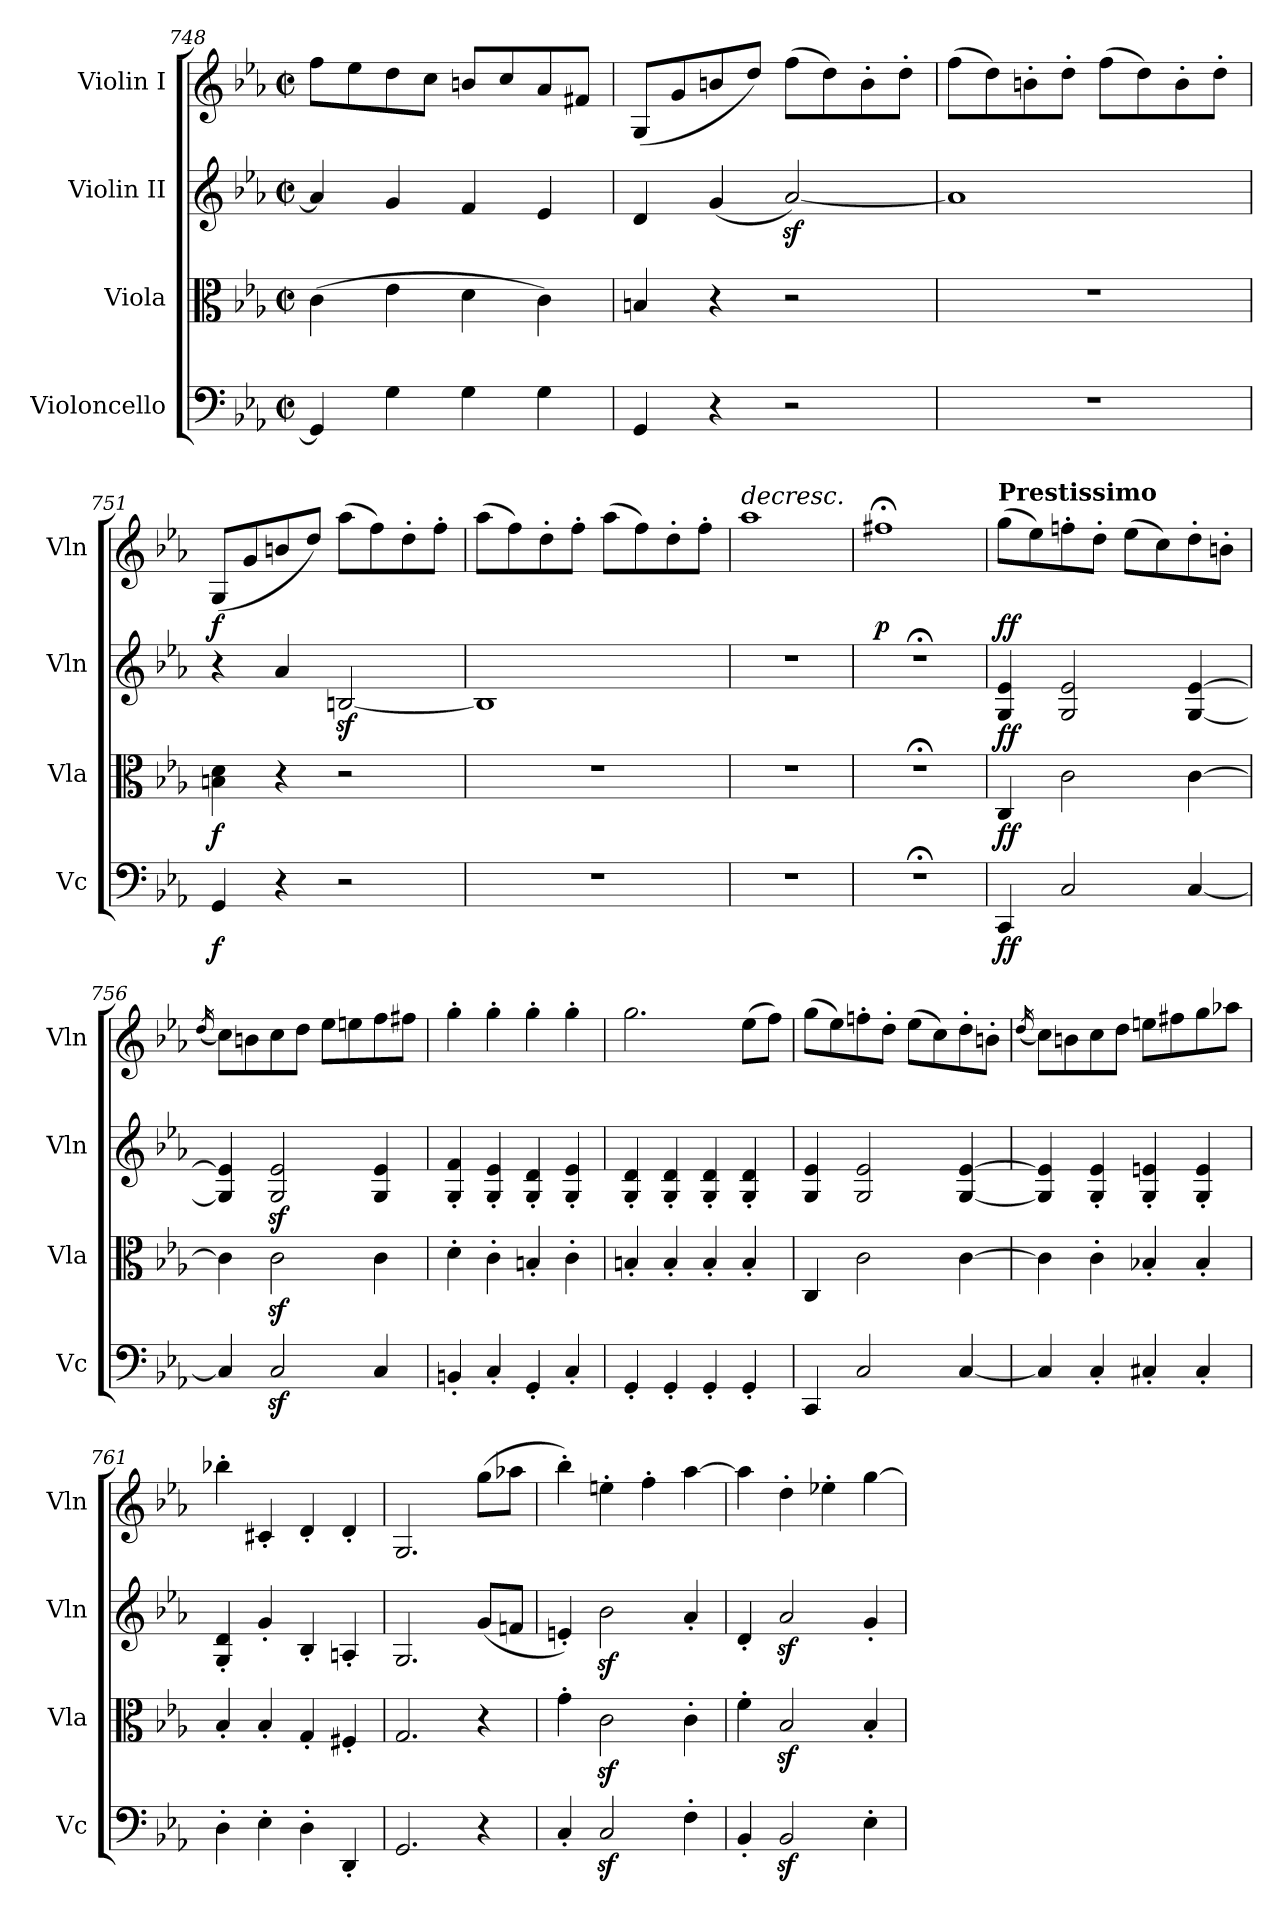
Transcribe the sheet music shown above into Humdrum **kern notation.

**kern	**dynam	**kern	**dynam	**kern	**dynam	**kern	**dynam
*part4	*part4	*part3	*part3	*part2	*part2	*part1	*part1
*staff4	*staff4	*staff3	*staff3	*staff2	*staff2	*staff1	*staff1
*I"Violoncello	*	*I"Viola	*	*I"Violin II	*	*I"Violin I	*
*I'Vc	*	*I'Vla	*	*I'Vln	*	*I'Vln	*
!!LO:LB:g=z
*clefF4	*	*clefC3	*	*clefG2	*	*clefG2	*
*k[b-e-a-]	*	*k[b-e-a-]	*	*k[b-e-a-]	*	*k[b-e-a-]	*
*M2/2	*	*M2/2	*	*M2/2	*	*M2/2	*
*met(c|)	*	*met(c|)	*	*met(c|)	*	*met(c|)	*
=748	=748	=748	=748	=748	=748	=748	=748
4GG/]	.	(4c\	.	4a-/]	.	8ff\L	.
.	.	.	.	.	.	8ee-\	.
4G\	.	4e-\	.	4g/	.	8dd\	.
.	.	.	.	.	.	8cc\J	.
4G\	.	4d\	.	4f/	.	8bn/L	.
.	.	.	.	.	.	8cc/	.
4G\	.	4c\)	.	4e-/	.	8a-/	.
.	.	.	.	.	.	8f#X/J	.
=749	=749	=749	=749	=749	=749	=749	=749
4GG/	.	4Bn/	.	4d/	.	(8G/L	.
.	.	.	.	.	.	8g/	.
4r	.	4r	.	(4g/	.	8bn/	.
.	.	.	.	.	.	8dd/J)	.
2r	.	2r	.	[2a-z</)	.	(8ff\L	.
.	.	.	.	.	.	8dd\)	.
.	.	.	.	.	.	8b'\	.
.	.	.	.	.	.	8dd'\J	.
=750	=750	=750	=750	=750	=750	=750	=750
1r	.	1r	.	1a-]	.	(8ff\L	.
.	.	.	.	.	.	8dd\)	.
.	.	.	.	.	.	8bn'\	.
.	.	.	.	.	.	8dd'\J	.
.	.	.	.	.	.	(8ff\L	.
.	.	.	.	.	.	8dd\)	.
.	.	.	.	.	.	8b'\	.
.	.	.	.	.	.	8dd'\J	.
=751	=751	=751	=751	=751	=751	=751	=751
!	!LO:DY:b	!	!LO:DY:b	!	!	!	!LO:DY:b
4GG/	f	4Bn\ 4d\	f	4r	.	(8G/L	f
.	.	.	.	.	.	8g/	.
4r	.	4r	.	4a-/	.	8bn/	.
.	.	.	.	.	.	8dd/J)	.
2r	.	2r	.	[2Bnz</	.	(8aa-\L	.
.	.	.	.	.	.	8ff\)	.
.	.	.	.	.	.	8dd'\	.
.	.	.	.	.	.	8ff'\J	.
!!LO:LB:g=z
=752	=752	=752	=752	=752	=752	=752	=752
1r	.	1r	.	1B]	.	(8aa-\L	.
.	.	.	.	.	.	8ff\)	.
.	.	.	.	.	.	8dd'\	.
.	.	.	.	.	.	8ff'\J	.
.	.	.	.	.	.	(8aa-\L	.
.	.	.	.	.	.	8ff\)	.
.	.	.	.	.	.	8dd'\	.
.	.	.	.	.	.	8ff'\J	.
=753	=753	=753	=753	=753	=753	=753	=753
!	!	!	!	!	!	!LO:TX:a:i:t=decresc.	!
1r	.	1r	.	1r	.	1aa-	.
=754	=754	=754	=754	=754	=754	=754	=754
!	!	!	!	!	!	!	!LO:DY:b
1r;<	.	1r;<	.	1r;<	.	1ff#X;<	p
=755	=755	=755	=755	=755	=755	=755	=755
!	!	!	!	!	!	!LO:TX:a:B:t=Prestissimo	!
!	!LO:DY:b	!	!LO:DY:b	!	!LO:DY:b	!	!LO:DY:b
4CC/	ff	4C/	ff	4G/ 4e-/	ff	(8gg\L	ff
.	.	.	.	.	.	8ee-\)	.
2C/	.	2c\	.	2G/ 2e-/	.	8ffn'\	.
.	.	.	.	.	.	8dd'\J	.
.	.	.	.	.	.	(8ee-\L	.
.	.	.	.	.	.	8cc\)	.
[4C/	.	[4c\	.	[4G/ [4e-/	.	8dd'\	.
.	.	.	.	.	.	8bn'\J	.
=756	=756	=756	=756	=756	=756	=756	=756
.	.	.	.	.	.	(16qdd/	.
4C/]	.	4c\]	.	4G/] 4e-/]	.	8cc\L)	.
.	.	.	.	.	.	8bn\	.
2Cz</	.	2cz<\	.	2G/z< 2e-/z<	.	8cc\	.
.	.	.	.	.	.	8dd\J	.
.	.	.	.	.	.	8ee-\L	.
.	.	.	.	.	.	8een\	.
4C/	.	4c\	.	4G/ 4e-/	.	8ff\	.
.	.	.	.	.	.	8ff#X\J	.
=757	=757	=757	=757	=757	=757	=757	=757
4BBn'/	.	4d'\	.	4G/' 4f/'	.	4gg'\	.
4C'/	.	4c'\	.	4G/' 4e-/'	.	4gg'\	.
4GG'/	.	4Bn'/	.	4G/' 4d/'	.	4gg'\	.
4C'/	.	4c'\	.	4G/' 4e-/'	.	4gg'\	.
!!LO:PB:g=z
=758	=758	=758	=758	=758	=758	=758	=758
4GG'/	.	4Bn'/	.	4G/' 4d/'	.	2.gg\	.
4GG'/	.	4B'/	.	4G/' 4d/'	.	.	.
4GG'/	.	4B'/	.	4G/' 4d/'	.	.	.
4GG'/	.	4B'/	.	4G/' 4d/'	.	(8ee-\L	.
.	.	.	.	.	.	8ff\J)	.
=759	=759	=759	=759	=759	=759	=759	=759
4CC/	.	4C/	.	4G/ 4e-/	.	(8gg\L	.
.	.	.	.	.	.	8ee-\)	.
2C/	.	2c\	.	2G/ 2e-/	.	8ffn'\	.
.	.	.	.	.	.	8dd'\J	.
.	.	.	.	.	.	(8ee-\L	.
.	.	.	.	.	.	8cc\)	.
[4C/	.	[4c\	.	[4G/ [4e-/	.	8dd'\	.
.	.	.	.	.	.	8bn'\J	.
=760	=760	=760	=760	=760	=760	=760	=760
.	.	.	.	.	.	(16qdd/	.
4C/]	.	4c\]	.	4G/] 4e-/]	.	8cc\L)	.
.	.	.	.	.	.	8bn\	.
4C'/	.	4c'\	.	4G/' 4e-/'	.	8cc\	.
.	.	.	.	.	.	8dd\J	.
4C#X'/	.	4B-X'/	.	4G/' 4en/'	.	8een\L	.
.	.	.	.	.	.	8ff#X\	.
4C#'/	.	4B-'/	.	4G/' 4e/'	.	8gg\	.
.	.	.	.	.	.	8aa-X\J	.
=761	=761	=761	=761	=761	=761	=761	=761
4D'\	.	4B-'/	.	4G/' 4d/'	.	4bb-X'\	.
4E-'\	.	4B-'/	.	4g'/	.	4c#X'/	.
4D'\	.	4G'/	.	4B-'/	.	4d'/	.
4DD'/	.	4F#X'/	.	4An'/	.	4d'/	.
=762	=762	=762	=762	=762	=762	=762	=762
2.GG/	.	2.G/	.	2.G/	.	2.G/	.
4r	.	4r	.	(8g/L	.	(8gg\L	.
.	.	.	.	8fn/J	.	8aa-X\J	.
!!LO:LB:g=z
=763	=763	=763	=763	=763	=763	=763	=763
4C'/	.	4g'\	.	4en'/)	.	4bb-'\)	.
2Cz</	.	2cz<\	.	2b-z<\	.	4een'\	.
.	.	.	.	.	.	4ff'\	.
4F'\	.	4c'\	.	4a-'/	.	[4aa-\	.
=764	=764	=764	=764	=764	=764	=764	=764
4BB-'/	.	4f'\	.	4d'/	.	4aa-\]	.
2BB-z</	.	2B-z</	.	2a-z</	.	4dd'\	.
.	.	.	.	.	.	4ee-X'\	.
4E-'\	.	4B-'/	.	4g'/	.	[4gg\	.
=	=	=	=	=	=	=	=
*-	*-	*-	*-	*-	*-	*-	*-
